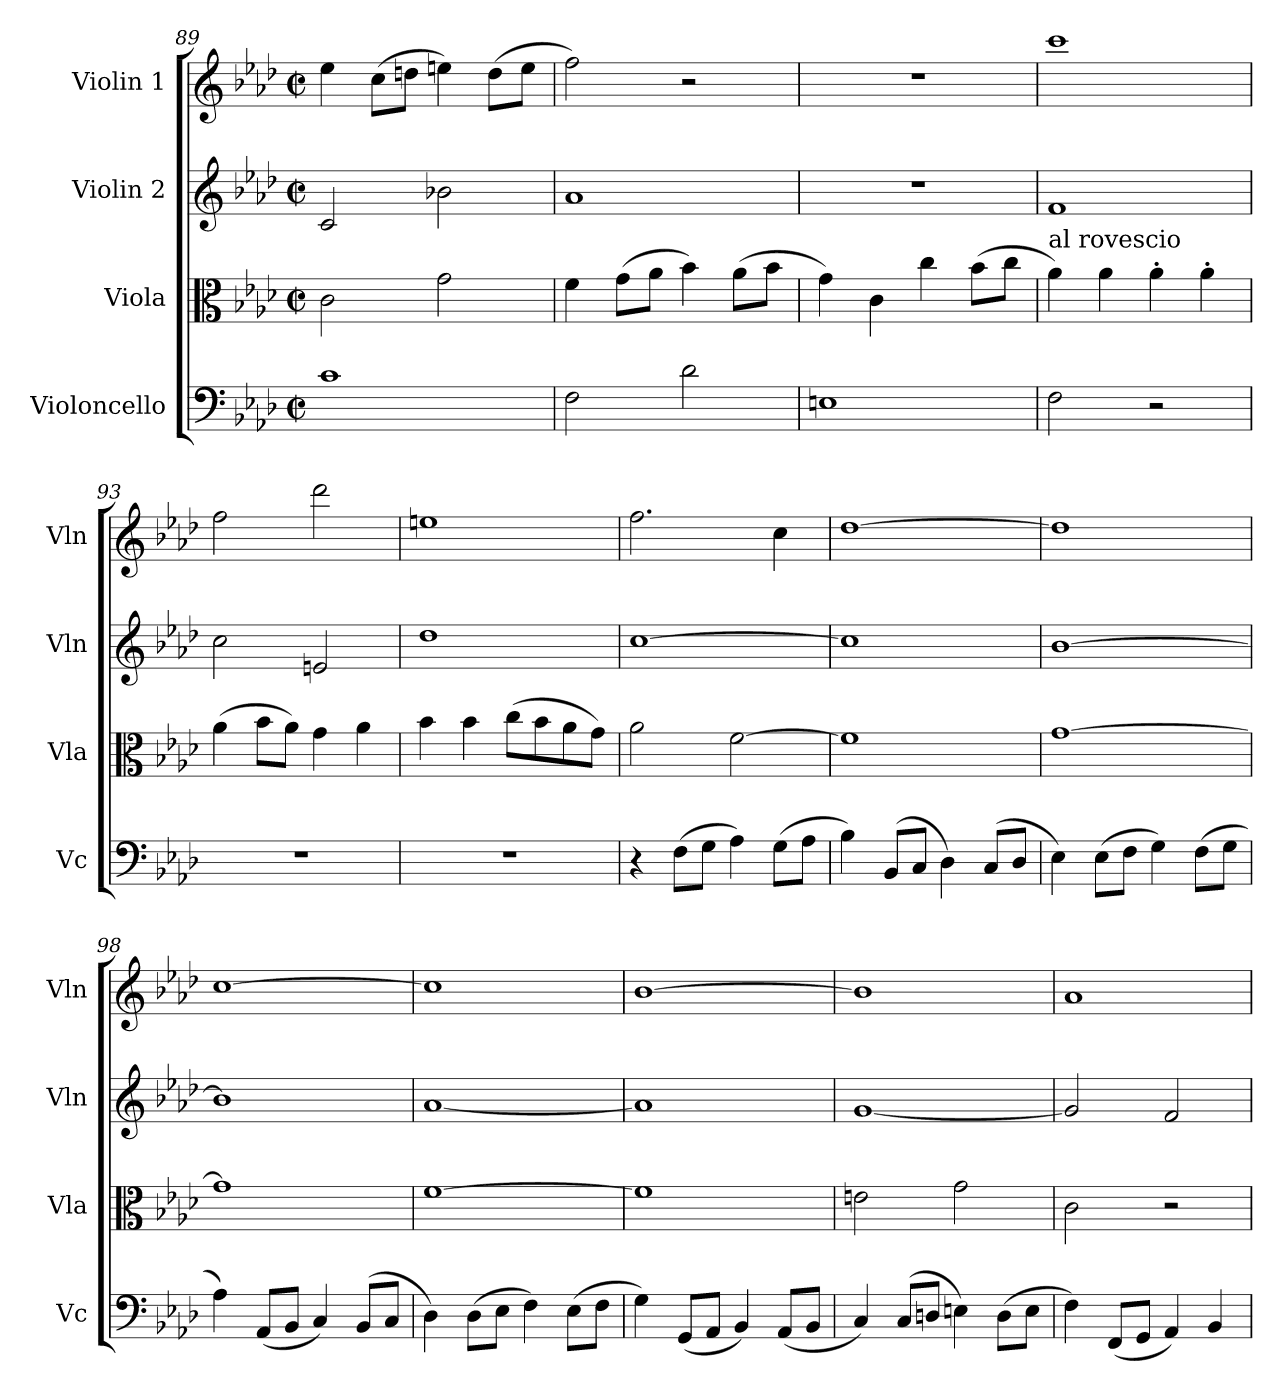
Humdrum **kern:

**kern	**kern	**kern	**kern
*part4	*part3	*part2	*part1
*staff4	*staff3	*staff2	*staff1
*I"Violoncello	*I"Viola	*I"Violin 2	*I"Violin 1
*I'Vc	*I'Vla	*I'Vln	*I'Vln
*clefF4	*clefC3	*clefG2	*clefG2
*k[b-e-a-d-]	*k[b-e-a-d-]	*k[b-e-a-d-]	*k[b-e-a-d-]
*M2/2	*M2/2	*M2/2	*M2/2
*met(c|)	*met(c|)	*met(c|)	*met(c|)
=89	=89	=89	=89
1c	2c\	2c/	4ee-\
.	.	.	(8cc\L
.	.	.	8ddn\J
.	2g\	2b-X\	4een\)
.	.	.	(8dd\L
.	.	.	8ee\J
=90	=90	=90	=90
2F\	4f\	1a-	2ff\)
.	(8g\L	.	.
.	8a-\J	.	.
2d-\	4b-\)	.	2r
.	(8a-\L	.	.
.	8b-\J	.	.
=91	=91	=91	=91
1En	4g\)	1r	1r
.	4c\	.	.
.	4cc\	.	.
.	(8b-\L	.	.
.	8cc\J	.	.
=92	=92	=92	=92
!	!LO:TX:a:t=al rovescio	!	!
2F\	4a-\)	1f	1ccc
.	4a-\	.	.
2r	4a-'\	.	.
.	4a-'\	.	.
!!LO:LB:g=z
=93	=93	=93	=93
1r	(4a-\	2cc\	2ff\
.	8b-\L	.	.
.	8a-\J)	.	.
.	4g\	2en/	2ddd-\
.	4a-\	.	.
=94	=94	=94	=94
1r	4b-\	1dd-	1een
.	4b-\	.	.
.	(8cc\L	.	.
.	8b-\	.	.
.	8a-\	.	.
.	8g\J)	.	.
=95	=95	=95	=95
4r	2a-\	[1cc	2.ff\
(8F\L	.	.	.
8G\J	.	.	.
4A-\)	[2f\	.	.
(8G\L	.	.	4cc\
8A-\J	.	.	.
=96	=96	=96	=96
4B-\)	1f]	1cc]	[1dd-
(8BB-/L	.	.	.
8C/J	.	.	.
4D-\)	.	.	.
(8C/L	.	.	.
8D-/J	.	.	.
=97	=97	=97	=97
4E-\)	[1g	[1b-	1dd-]
(8E-\L	.	.	.
8F\J	.	.	.
4G\)	.	.	.
(8F\L	.	.	.
8G\J	.	.	.
=98	=98	=98	=98
4A-\)	1g]	1b-]	[1cc
(8AA-/L	.	.	.
8BB-/J	.	.	.
4C/)	.	.	.
(8BB-/L	.	.	.
8C/J	.	.	.
!!LO:LB:g=z
=99	=99	=99	=99
4D-\)	[1f	[1a-	1cc]
(8D-\L	.	.	.
8E-\J	.	.	.
4F\)	.	.	.
(8E-\L	.	.	.
8F\J	.	.	.
=100	=100	=100	=100
4G\)	1f]	1a-]	[1b-
(8GG/L	.	.	.
8AA-/J	.	.	.
4BB-/)	.	.	.
(8AA-/L	.	.	.
8BB-/J	.	.	.
=101	=101	=101	=101
4C/)	2en\	[1g	1b-]
(8C/L	.	.	.
8Dn/J	.	.	.
4En\)	2g\	.	.
(8D\L	.	.	.
8E\J	.	.	.
=102	=102	=102	=102
4F\)	2c\	2g/]	1a-
(8FF/L	.	.	.
8GG/J	.	.	.
4AA-/)	2r	2f/	.
4BB-/	.	.	.
=	=	=	=
*-	*-	*-	*-
